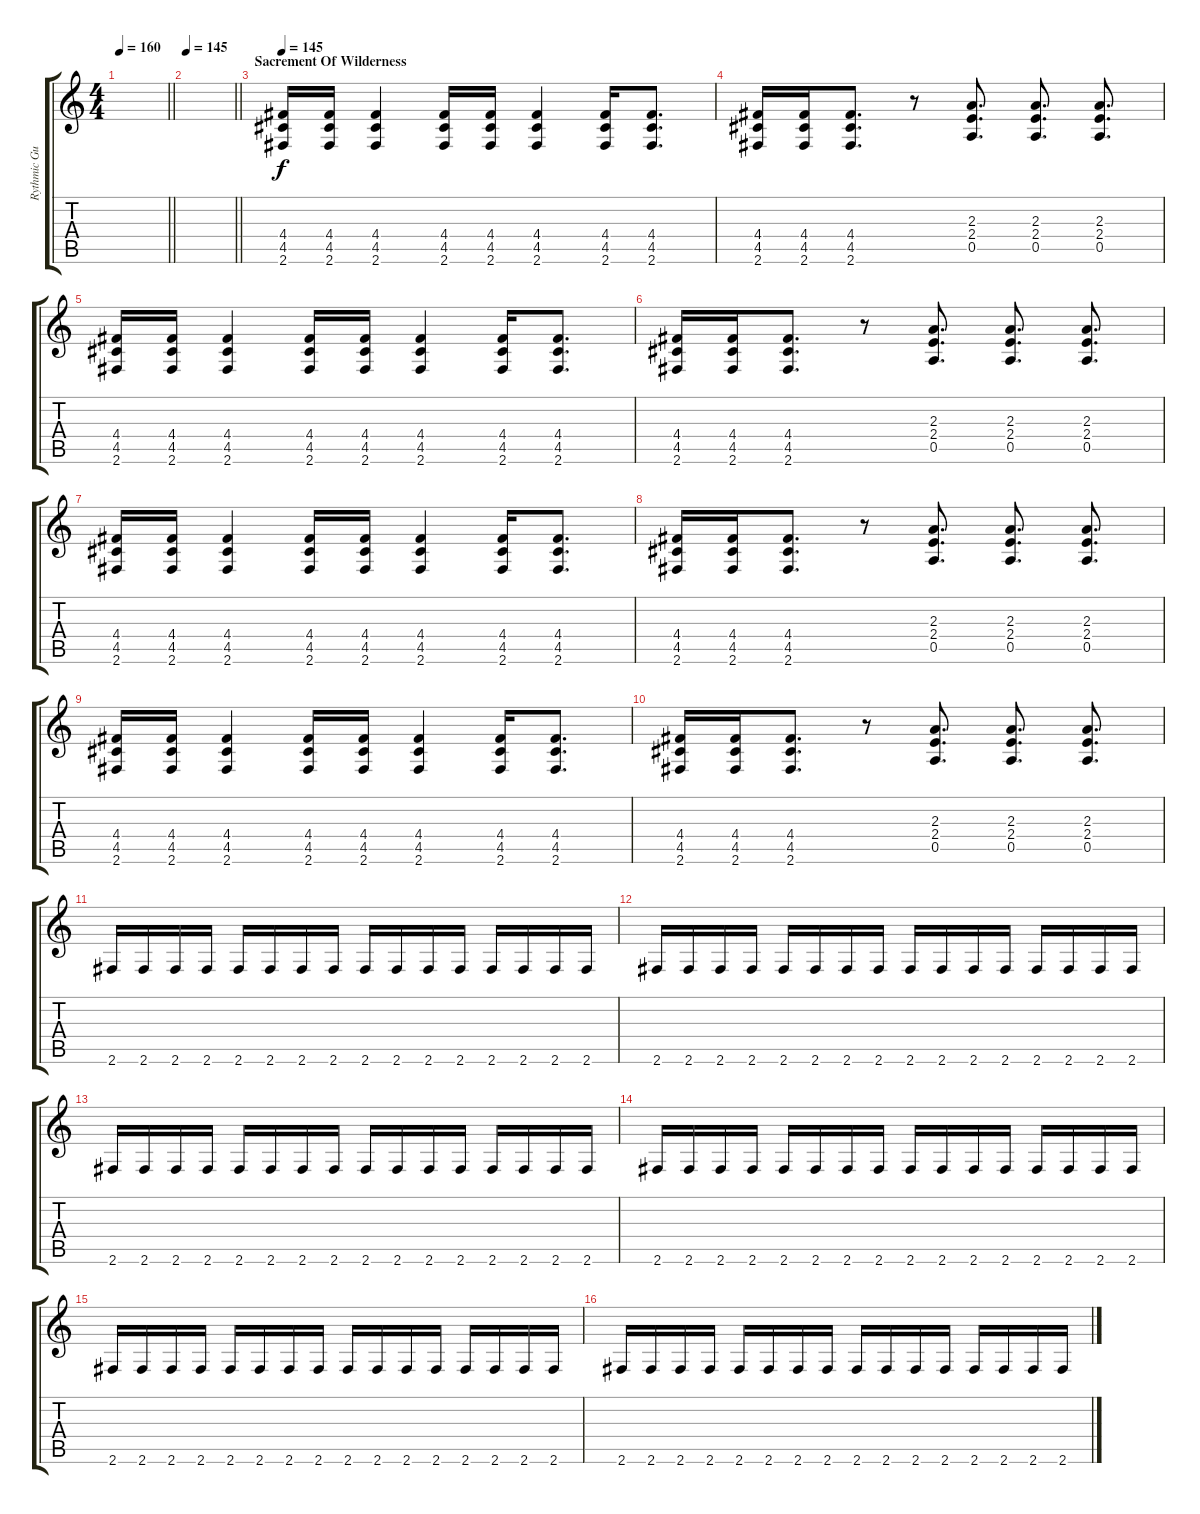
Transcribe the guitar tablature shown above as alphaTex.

\track ("Rythmic Guitar : Open E" "Rythmic Gu") {instrument distortionguitar}
\staff {score tabs}
\tuning (E4 B3 G3 D3 A2 E2) {hide}
\ts (4 4)
\tempo 160
\clef g2
\barLineRight lightlight
\ks c
|
\tempo 145
\barLineRight lightlight
|
\section ("" "Sacrement Of Wilderness")
\tempo 145
(4.4 4.5 2.6).16 (4.4 4.5 2.6).16 (4.4 4.5 2.6).4 (4.4 4.5 2.6).16 (4.4 4.5 2.6).16 (4.4 4.5 2.6).4 (4.4 4.5 2.6).16 (4.4 4.5 2.6).8{d} |
(4.4 4.5 2.6).16 (4.4 4.5 2.6).16 (4.4 4.5 2.6).8{d} r.8 (2.3 2.4 0.5).8{d} (2.3 2.4 0.5).8{d} (2.3 2.4 0.5).8{d} |
(4.4 4.5 2.6).16 (4.4 4.5 2.6).16 (4.4 4.5 2.6).4 (4.4 4.5 2.6).16 (4.4 4.5 2.6).16 (4.4 4.5 2.6).4 (4.4 4.5 2.6).16 (4.4 4.5 2.6).8{d} |
(4.4 4.5 2.6).16 (4.4 4.5 2.6).16 (4.4 4.5 2.6).8{d} r.8 (2.3 2.4 0.5).8{d} (2.3 2.4 0.5).8{d} (2.3 2.4 0.5).8{d} |
(4.4 4.5 2.6).16 (4.4 4.5 2.6).16 (4.4 4.5 2.6).4 (4.4 4.5 2.6).16 (4.4 4.5 2.6).16 (4.4 4.5 2.6).4 (4.4 4.5 2.6).16 (4.4 4.5 2.6).8{d} |
(4.4 4.5 2.6).16 (4.4 4.5 2.6).16 (4.4 4.5 2.6).8{d} r.8 (2.3 2.4 0.5).8{d} (2.3 2.4 0.5).8{d} (2.3 2.4 0.5).8{d} |
(4.4 4.5 2.6).16 (4.4 4.5 2.6).16 (4.4 4.5 2.6).4 (4.4 4.5 2.6).16 (4.4 4.5 2.6).16 (4.4 4.5 2.6).4 (4.4 4.5 2.6).16 (4.4 4.5 2.6).8{d} |
(4.4 4.5 2.6).16 (4.4 4.5 2.6).16 (4.4 4.5 2.6).8{d} r.8 (2.3 2.4 0.5).8{d} (2.3 2.4 0.5).8{d} (2.3 2.4 0.5).8{d} |
2.6.16 2.6.16 2.6.16 2.6.16 2.6.16 2.6.16 2.6.16 2.6.16 2.6.16 2.6.16 2.6.16 2.6.16 2.6.16 2.6.16 2.6.16 2.6.16 |
2.6.16 2.6.16 2.6.16 2.6.16 2.6.16 2.6.16 2.6.16 2.6.16 2.6.16 2.6.16 2.6.16 2.6.16 2.6.16 2.6.16 2.6.16 2.6.16 |
2.6.16 2.6.16 2.6.16 2.6.16 2.6.16 2.6.16 2.6.16 2.6.16 2.6.16 2.6.16 2.6.16 2.6.16 2.6.16 2.6.16 2.6.16 2.6.16 |
2.6.16 2.6.16 2.6.16 2.6.16 2.6.16 2.6.16 2.6.16 2.6.16 2.6.16 2.6.16 2.6.16 2.6.16 2.6.16 2.6.16 2.6.16 2.6.16 |
2.6.16 2.6.16 2.6.16 2.6.16 2.6.16 2.6.16 2.6.16 2.6.16 2.6.16 2.6.16 2.6.16 2.6.16 2.6.16 2.6.16 2.6.16 2.6.16 |
2.6.16 2.6.16 2.6.16 2.6.16 2.6.16 2.6.16 2.6.16 2.6.16 2.6.16 2.6.16 2.6.16 2.6.16 2.6.16 2.6.16 2.6.16 2.6.16
